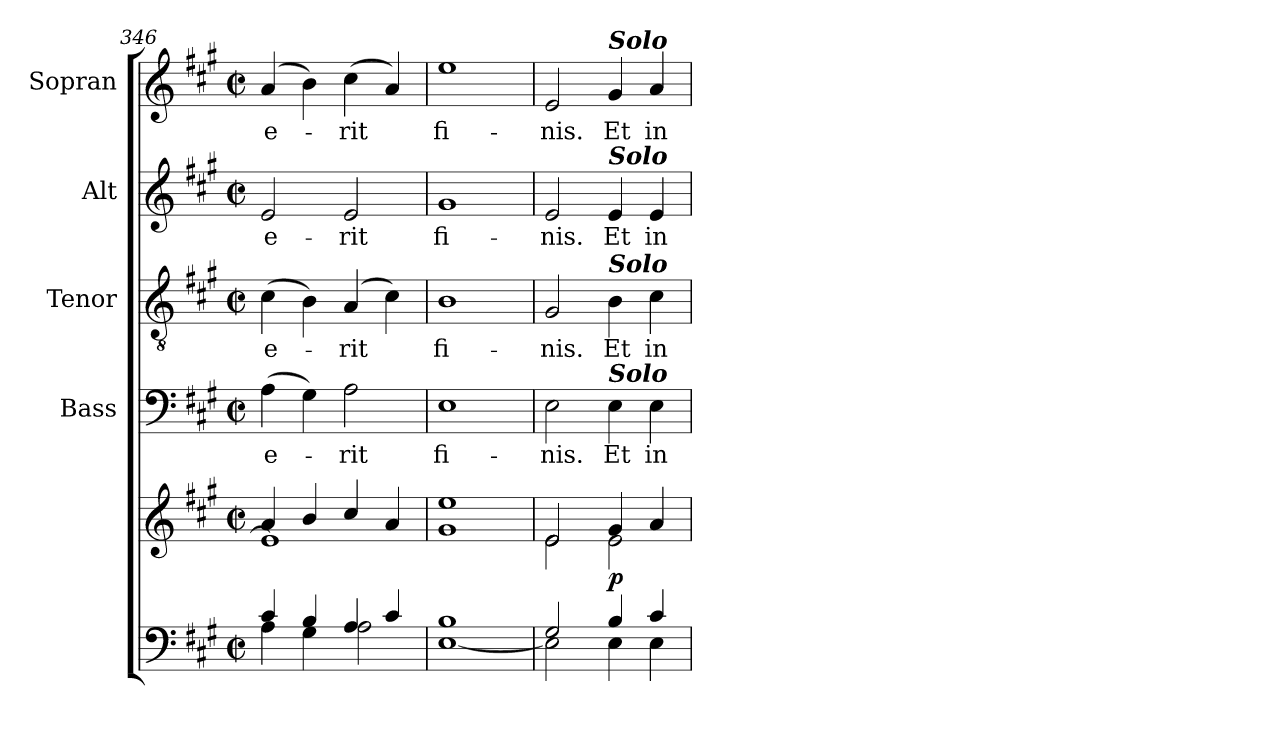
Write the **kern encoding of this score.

**kern	**kern	**dynam	**kern	**text	**kern	**text	**kern	**text	**kern	**text
*part5	*part5	*part5	*part4	*part4	*part3	*part3	*part2	*part2	*part1	*part1
*staff6	*staff5	*staff5/6	*staff4	*staff4	*staff3	*staff3	*staff2	*staff2	*staff1	*staff1
*	*	*	*I"Bass	*	*I"Tenor	*	*I"Alt	*	*I"Sopran	*
*	*	*	*I'B.	*	*I'T.	*	*I'A.	*	*I'S.	*
!!LO:LB:g=z
*clefF4	*clefG2	*	*clefF4	*	*clefGv2	*	*clefG2	*	*clefG2	*
*k[f#c#g#]	*k[f#c#g#]	*	*k[f#c#g#]	*	*k[f#c#g#]	*	*k[f#c#g#]	*	*k[f#c#g#]	*
*A:	*A:	*	*A:	*	*A:	*	*A:	*	*A:	*
*M2/2	*M2/2	*	*M2/2	*	*M2/2	*	*M2/2	*	*M2/2	*
*met(c|)	*met(c|)	*	*met(c|)	*	*met(c|)	*	*met(c|)	*	*met(c|)	*
=346	=346	=346	=346	=346	=346	=346	=346	=346	=346	=346
*^	*^	*	*	*	*	*	*	*	*	*
!	!	!	!	!	!	!LO:LY:b	!	!LO:LY:b	!	!LO:LY:b	!	!LO:LY:b
4c#/	4A\	4a/	1e]	.	(>4A\	e-	(>4c#\	e-	2e/	e-	(4a/	e-
4B/	4G#\	4b/	.	.	4G#\)	.	4B\)	.	.	.	4b\)	.
!	!	!	!	!	!	!LO:LY:b	!	!LO:LY:b	!	!LO:LY:b	!	!LO:LY:b
4A/	2A\	4cc#/	.	.	2A\	-rit	(4A/	-rit	2e/	-rit	(>4cc#\	-rit
4c#/	.	4a/	.	.	.	.	4c#\)	.	.	.	4a/)	.
=347	=347	=347	=347	=347	=347	=347	=347	=347	=347	=347	=347	=347
!	!	!	!	!	!	!LO:LY:b	!	!LO:LY:b	!	!LO:LY:b	!	!LO:LY:b
1B	[<1E	1ee	1g#	.	1E	fi-	1B	fi-	1g#	fi-	1ee	fi-
=348	=348	=348	=348	=348	=348	=348	=348	=348	=348	=348	=348	=348
!	!	!	!	!	!	!LO:LY:b	!	!LO:LY:b	!	!LO:LY:b	!	!LO:LY:b
2G#/	2E\]	2e/	2e\	.	2E\	-nis.	2G#/	-nis.	2e/	-nis.	2e/	-nis.
!	!	!	!	!	!	!	!	!	!	!	!LO:TX:a:Bi:t=Solo	!
!	!	!	!	!	!	!	!	!	!LO:TX:a:Bi:t=Solo	!	!	!
!	!	!	!	!	!	!	!LO:TX:a:Bi:t=Solo	!	!	!	!	!
!	!	!	!	!	!LO:TX:a:Bi:t=Solo	!	!	!	!	!	!	!
!	!	!	!	!LO:DY:b	!	!LO:LY:b	!	!LO:LY:b	!	!LO:LY:b	!	!LO:LY:b
4B/	4E\	4g#/	2e\	p	4E\	Et	4B\	Et	4e/	Et	4g#/	Et
!	!	!	!	!	!	!LO:LY:b	!	!LO:LY:b	!	!LO:LY:b	!	!LO:LY:b
4c#/	4E\	4a/	.	.	4E\	in	4c#\	in	4e/	in	4a/	in
*v	*v	*	*	*	*	*	*	*	*	*	*	*
*	*v	*v	*	*	*	*	*	*	*	*	*
=	=	=	=	=	=	=	=	=	=	=
*-	*-	*-	*-	*-	*-	*-	*-	*-	*-	*-
